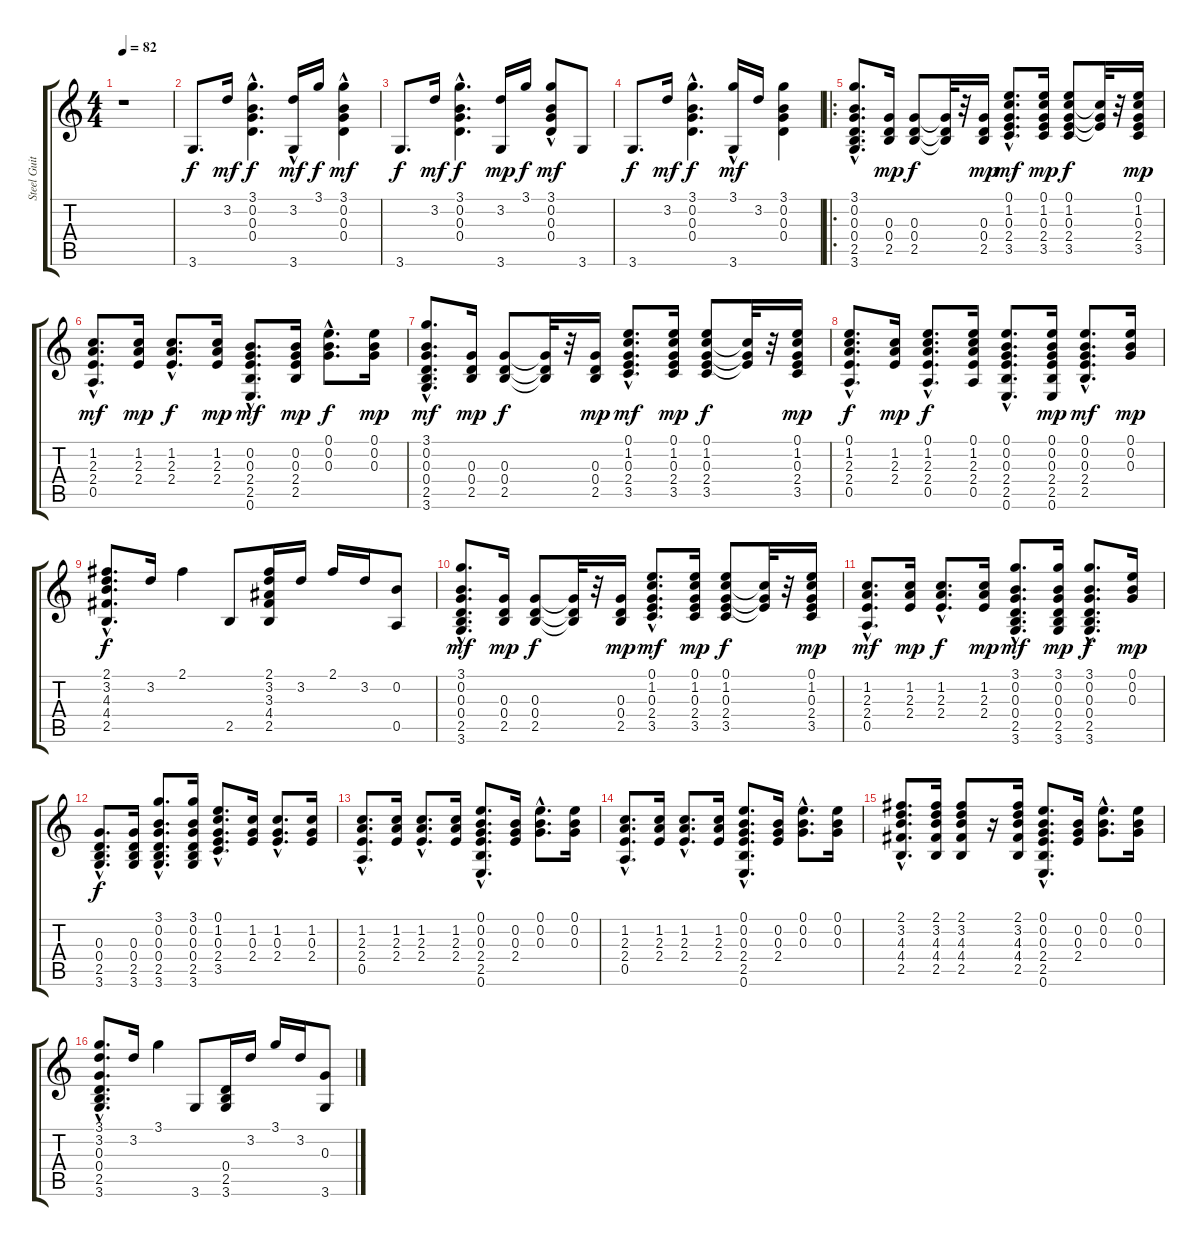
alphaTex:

\track ("Steel Guitar" "Steel Guit") {instrument acousticguitarnylon}
\staff {score tabs}
\tuning (E4 B3 G3 D3 A2 E2) {hide}
\ts (4 4)
\tempo 82
\clef g2
\ks c
r.1{dy f instrument acousticguitarnylon} |
3.6.8{d} 3.2.16{dy mf} (3.1{hac} 0.2{hac} 0.3{hac} 0.4{hac}).4{d dy f} (3.2{hac} 3.6).16{dy mf} 3.1.16{dy f} (3.1 0.2{hac} 0.3{hac} 0.4{hac}).4{dy mf} |
3.6.8{d dy f} 3.2.16{dy mf} (3.1 0.2{hac} 0.3{hac} 0.4{hac}).4{d dy f} (3.2 3.6).16{dy mp} 3.1.16{dy f} (3.1 0.2 0.3{hac} 0.4{hac}).8{dy mf} 3.6.8 |
3.6.8{d dy f} 3.2.16{dy mf} (3.1 0.2{hac} 0.3{hac} 0.4{hac}).4{d dy f} (3.1{hac} 3.6{hac}).16{dy mf} 3.2.16 (3.1 0.2 0.3 0.4).4 |
\ro
(3.1{hac} 0.2{hac} 0.3{hac} 0.4{hac} 2.5 3.6{hac}).8{d} (0.3 0.4 2.5).16{dy mp} (0.3 0.4 2.5).8{dy f} (0.3{t} 0.4{t} 2.5{t}).32 r.32 (0.3 0.4 2.5).16{dy mp} (0.1{hac} 1.2{hac} 0.3 2.4 3.5{hac}).8{d dy mf} (0.1 1.2 0.3 2.4 3.5).16{dy mp} (0.1 1.2 0.3 2.4 3.5).8{dy f} (1.2{t} 0.3{t} 2.4{t}).32 r.32 (0.1 1.2 0.3 2.4 3.5).16{dy mp} |
(1.2{hac} 2.3{hac} 2.4 0.5{hac}).8{d dy mf} (1.2 2.3 2.4).16{dy mp} (1.2 2.3 2.4{hac}).8{d dy f} (1.2 2.3 2.4).16{dy mp} (0.2{hac} 0.3 2.4 2.5{hac} 0.6{hac}).8{d dy mf} (0.2 0.3 2.4 2.5).16{dy mp} (0.1{hac} 0.2{hac} 0.3).8{d dy f} (0.1 0.2 0.3).16{dy mp} |
(3.1{hac} 0.2{hac} 0.3{hac} 0.4{hac} 2.5 3.6{hac}).8{d dy mf} (0.3 0.4 2.5).16{dy mp} (0.3 0.4 2.5).8{dy f} (0.3{t} 0.4{t} 2.5{t}).32 r.32 (0.3 0.4 2.5).16{dy mp} (0.1{hac} 1.2{hac} 0.3 2.4 3.5{hac}).8{d dy mf} (0.1 1.2 0.3 2.4 3.5).16{dy mp} (0.1 1.2 0.3 2.4 3.5).8{dy f} (1.2{t} 0.3{t} 2.4{t}).32 r.32 (0.1 1.2 0.3 2.4 3.5).16{dy mp} |
(0.1{hac} 1.2{hac} 2.3{hac} 2.4{hac} 0.5).8{d dy f} (1.2 2.3 2.4).16{dy mp} (0.1{hac} 1.2{hac} 2.3{hac} 2.4{hac} 0.5{hac}).8{d dy f} (0.1 1.2 2.3 2.4 0.5).16 (0.1{hac} 0.2{hac} 0.3{hac} 2.4{hac} 2.5{hac} 0.6{hac}).8{d} (0.1 0.2 0.3 2.4 2.5 0.6).16{dy mp} (0.1{hac} 0.2{hac} 0.3 2.4 2.5{hac}).8{d dy mf} (0.1 0.2 0.3).16{dy mp} |
(2.1{hac} 3.2{hac} 4.3{hac} 4.4{hac} 2.5{hac}).8{d dy f} 3.2.16 2.1.4 2.5.8 (2.1 3.2 3.3 4.4 2.5).16 3.2.16 2.1.16 3.2.16 (0.2 0.5).8 |
(3.1{hac} 0.2{hac} 0.3{hac} 0.4{hac} 2.5 3.6{hac}).8{d dy mf} (0.3 0.4 2.5).16{dy mp} (0.3 0.4 2.5).8{dy f} (0.3{t} 0.4{t} 2.5{t}).32 r.32 (0.3 0.4 2.5).16{dy mp} (0.1{hac} 1.2{hac} 0.3 2.4 3.5{hac}).8{d dy mf} (0.1 1.2 0.3 2.4 3.5).16{dy mp} (0.1 1.2 0.3 2.4 3.5).8{dy f} (1.2{t} 0.3{t} 2.4{t}).32 r.32 (0.1 1.2 0.3 2.4 3.5).16{dy mp} |
(1.2{hac} 2.3{hac} 2.4 0.5{hac}).8{d dy mf} (1.2 2.3 2.4).16{dy mp} (1.2 2.3 2.4{hac}).8{d dy f} (1.2 2.3 2.4).16{dy mp} (3.1{hac} 0.2{hac} 0.3 0.4 2.5{hac} 3.6{hac}).8{d dy mf} (3.1 0.2 0.3 0.4 2.5 3.6).16{dy mp} (3.1{hac} 0.2{hac} 0.3 0.4{hac} 2.5{hac} 3.6{hac}).8{d dy f} (0.1 0.2 0.3).16{dy mp} |
(0.3{hac} 0.4{hac} 2.5{hac} 3.6{hac}).8{d dy f} (0.3 0.4 2.5 3.6).16 (3.1{hac} 0.2{hac} 0.3{hac} 0.4{hac} 2.5{hac} 3.6{hac}).8{d} (3.1 0.2 0.3 0.4 2.5 3.6).16 (0.1{hac} 1.2{hac} 0.3{hac} 2.4{hac} 3.5{hac}).8{d} (1.2 0.3 2.4).16 (1.2{hac} 0.3{hac} 2.4{hac}).8{d} (1.2 0.3 2.4).16 |
(1.2{hac} 2.3{hac} 2.4{hac} 0.5{hac}).8{d} (1.2 2.3 2.4).16 (1.2{hac} 2.3{hac} 2.4{hac}).8{d} (1.2 2.3 2.4).16 (0.1{hac} 0.2{hac} 0.3{hac} 2.4{hac} 2.5{hac} 0.6{hac}).8{d} (0.2 0.3 2.4).16 (0.1{hac} 0.2{hac} 0.3{hac}).8{d} (0.1 0.2 0.3).16 |
(1.2{hac} 2.3{hac} 2.4{hac} 0.5{hac}).8{d} (1.2 2.3 2.4).16 (1.2{hac} 2.3{hac} 2.4{hac}).8{d} (1.2 2.3 2.4).16 (0.1{hac} 0.2{hac} 0.3{hac} 2.4{hac} 2.5{hac} 0.6{hac}).8{d} (0.2 0.3 2.4).16 (0.1{hac} 0.2{hac} 0.3{hac}).8{d} (0.1 0.2 0.3).16 |
(2.1{hac} 3.2{hac} 4.3{hac} 4.4{hac} 2.5{hac}).8{d} (2.1 3.2 4.3 4.4 2.5).16 (2.1 3.2 4.3 4.4 2.5).8 r.16 (2.1 3.2 4.3 4.4 2.5).16 (0.1{hac} 0.2{hac} 0.3{hac} 2.4{hac} 2.5{hac} 0.6{hac}).8{d} (0.2 0.3 2.4).16 (0.1{hac} 0.2{hac} 0.3{hac}).8{d} (0.1 0.2 0.3).16 |
(3.1{hac} 3.2{hac} 0.3{hac} 0.4{hac} 2.5{hac} 3.6{hac}).8{d} 3.2.16 3.1.4 3.6.8 (0.4 2.5 3.6).16 3.2.16 3.1.16 3.2.16 (0.3 3.6).8
